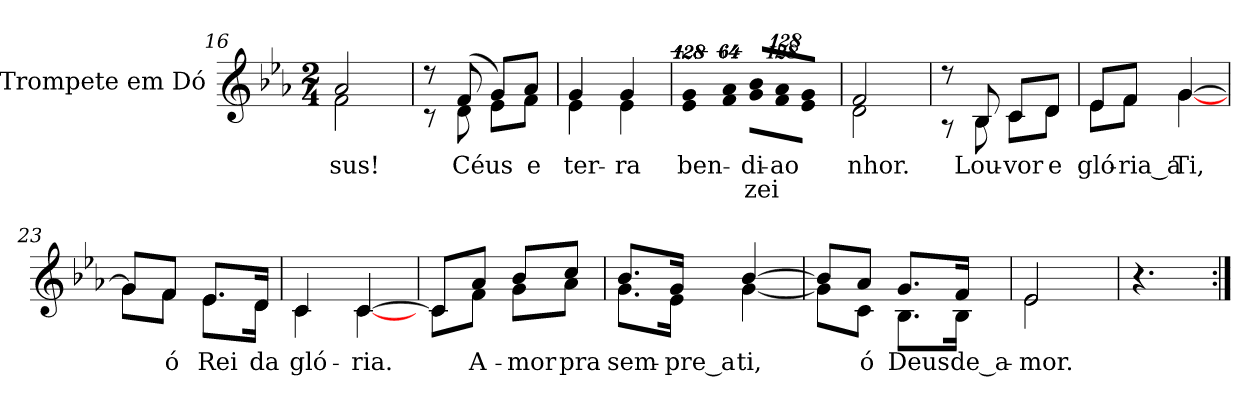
**kern	**text	**text
*part1	*part1	*part1
*staff1	*staff1	*staff1
*I"Trompete em Dó	*	*
*clefG2	*	*
*k[b-e-a-]	*	*
*E-:	*	*
*M2/4	*	*
=16	=16	=16
!	!LO:LY:b:color=#000000	!
*^	*	*
2a-i/	2fi\	-sus!	.
=17	=17	=17	=17
8r	8r	.	.
!	!	!LO:LY:b:color=#000000	!
(8fi/	8di\	Céus	.
8gi/L)	8e-i\L	.	.
!	!	!LO:LY:b:color=#000000	!
8a-i/J	8fi\J	e	.
=18	=18	=18	=18
!	!	!LO:LY:b:color=#000000	!
4gi/	4e-i\	ter-	.
!	!	!LO:LY:b:color=#000000	!
4gi/	4e-i\	-ra	.
=19	=19	=19	=19
!LO:N:vis=4	!	!	!
!	!LO:N:vis=4	!LO:LY:b:color=#000000	!
512%85gi/	512%85e-i\	ben-	.
!LO:N:vis=8	!LO:N:vis=8	!	!
512%43a-i/	512%43fi\	.	.
*Xbrackettup	*	*	*
!LO:N:vis=8	!	!	!
!	!LO:N:vis=8	!LO:LY:b:color=#000000	!LO:LY:b:color=#000000
1024%85b-i/L	1024%85gi\L	-di-	-zei
!LO:N:vis=8	!	!	!
!	!LO:N:vis=8	!LO:LY:b:color=#000000	!
1024%85a-i/	1024%85fi\	ao	.
!LO:N:vis=8	!LO:N:vis=8	!	!
512%43gi/J	512%43e-i\J	.	.
=20	=20	=20	=20
!	!	!LO:LY:b:color=#000000	!
2fi/	2di\	-nhor.	.
=21	=21	=21	=21
8r	8r	.	.
!	!	!LO:LY:b:color=#000000	!
8B-i/	8B-i\	Lou-	.
!	!	!LO:LY:b:color=#000000	!
8ci/L	8ci\L	-vor	.
!	!	!LO:LY:b:color=#000000	!
8di/J	8di\J	e	.
!!LO:LB:g=z	!!
=22	=22	=22	=22
!	!	!LO:LY:b:color=#000000	!
8e-i/L	8e-i\L	gló-	.
!	!	!LO:LY:b:color=#000000	!
8fi/J	8fi\J	-ria_a	.
!	!	!LO:LY:b:color=#000000	!
[>4gi/	[<4gi\	Ti,	.
=23	=23	=23	=23
8gi/L]	8gi\L	.	.
!	!	!LO:LY:b:color=#000000	!
8fi/J	8fi\J	ó	.
!	!	!LO:LY:b:color=#000000	!
8.e-i/L	8.e-i\L	Rei	.
!	!	!LO:LY:b:color=#000000	!
16di/Jk	16di\Jk	da	.
=24	=24	=24	=24
!	!	!LO:LY:b:color=#000000	!
4ci/	4ci\	gló-	.
!	!	!LO:LY:b:color=#000000	!
[>4ci/	[<4ci\	-ria.	.
=25	=25	=25	=25
8ci/L]	8ci\L	.	.
!	!	!LO:LY:b:color=#000000	!
8a-i/J	8fi\J	A-	.
!	!	!LO:LY:b:color=#000000	!
8b-i/L	8gi\L	-mor	.
!	!	!LO:LY:b:color=#000000	!
8cci/J	8a-i\J	pra	.
=26	=26	=26	=26
!	!	!LO:LY:b:color=#000000	!
8.b-i/L	8.gi\L	sem-	.
!	!	!LO:LY:b:color=#000000	!
16gi/Jk	16e-i\Jk	-pre_a	.
!	!	!LO:LY:b:color=#000000	!
[>4b-i/	[<4gi\	ti,	.
=27	=27	=27	=27
8b-i/L]	8gi\L]	.	.
!	!	!LO:LY:b:color=#000000	!
8a-i/J	8ci\J	ó	.
!	!	!LO:LY:b:color=#000000	!
8.gi/L	8.B-i\L	Deus	.
!	!	!LO:LY:b:color=#000000	!
16fi/Jk	16B-i\Jk	de_a-	.
=28	=28	=28	=28
!	!	!LO:LY:b:color=#000000	!
2e-i/	2e-i\	-mor.	.
*v	*v	*	*
=29	=29	=29
4.r	.	.
=:|!	=:|!	=:|!
*-	*-	*-
